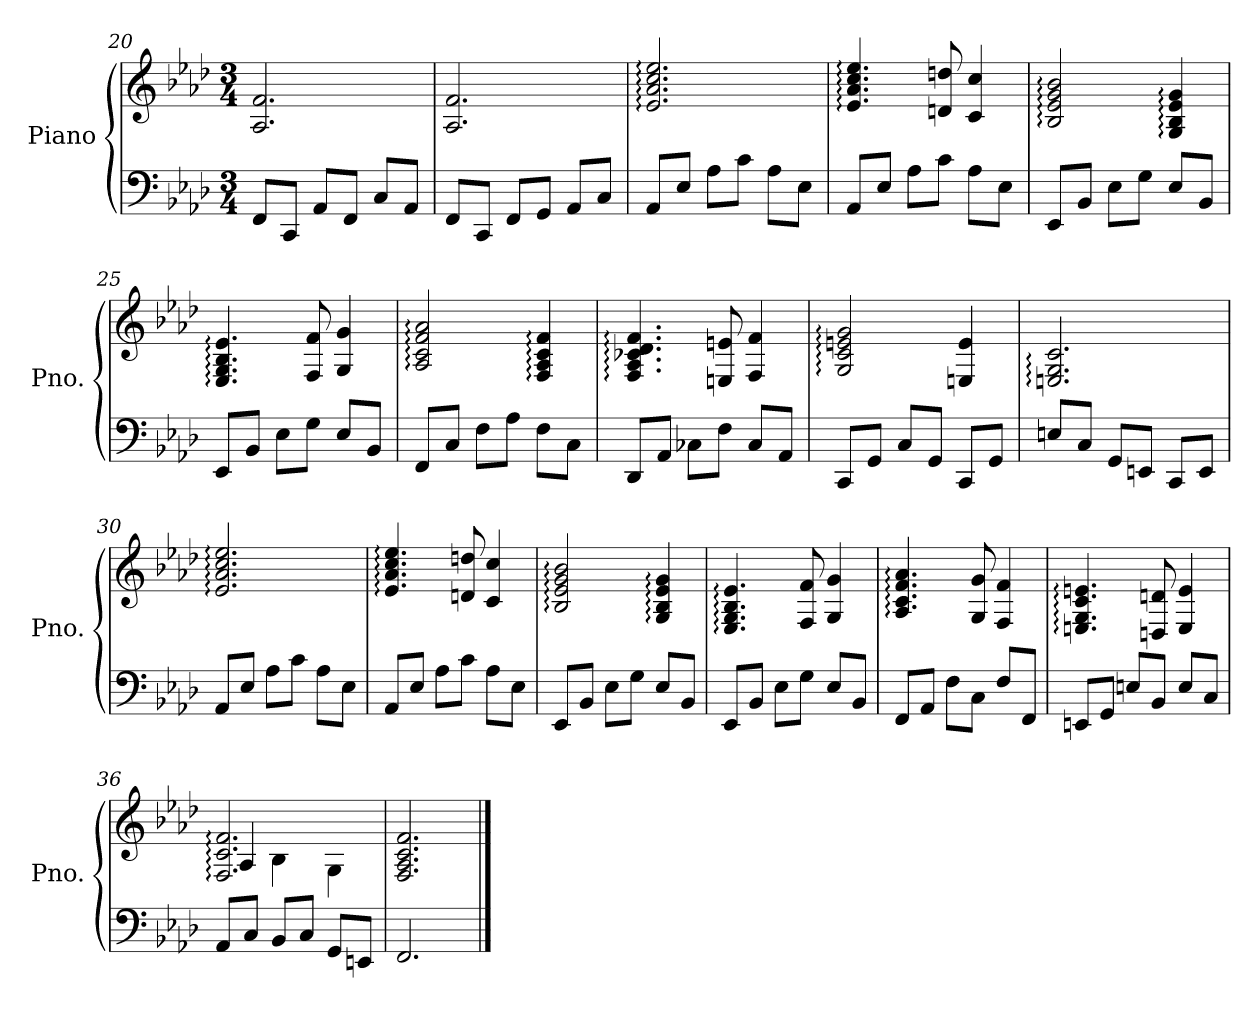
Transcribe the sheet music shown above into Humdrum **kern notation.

**kern	**kern
*part1	*part1
*staff2	*staff1
*I"Piano	*
*I'Pno.	*
*clefF4	*clefG2
*k[b-e-a-d-]	*k[b-e-a-d-]
*M3/4	*M3/4
=20	=20
8FF/L	2.A-/ 2.f/
8CC/J	.
8AA-/L	.
8FF/J	.
8C/L	.
8AA-/J	.
=21	=21
8FF/L	2.A-/ 2.f/
8CC/J	.
8FF/L	.
8GG/J	.
8AA-/L	.
8C/J	.
=22	=22
8AA-/L	2.e-/: 2.a-/: 2.cc/: 2.ee-/:
8E-/J	.
8A-\L	.
8c\J	.
8A-\L	.
8E-\J	.
=23	=23
8AA-/L	4.e-/: 4.a-/: 4.cc/: 4.ee-/:
8E-/J	.
8A-\L	.
8c\J	8dn/ 8ddn/
8A-\L	4c/ 4cc/
8E-\J	.
=24	=24
8EE-/L	2B-/: 2e-/: 2g/: 2b-/:
8BB-/J	.
8E-\L	.
8G\J	.
8E-/L	4G/: 4B-/: 4e-/: 4g/:
8BB-/J	.
=25	=25
8EE-/L	4.E-/: 4.G/: 4.B-/: 4.e-/:
8BB-/J	.
8E-\L	.
8G\J	8F/ 8f/
8E-/L	4G/ 4g/
8BB-/J	.
=26	=26
8FF/L	2A-/: 2c/: 2f/: 2a-/:
8C/J	.
8F\L	.
8A-\J	.
8F\L	4F/: 4A-/: 4c/: 4f/:
8C\J	.
=27	=27
8DD-/L	4.F/: 4.A-/: 4.c-X/: 4.d-/: 4.f/:
8AA-/J	.
8C-X\L	.
8F\J	8En/ 8en/
8C-/L	4F/ 4f/
8AA-/J	.
=28	=28
8CC/L	2G/: 2c/: 2en/: 2g/:
8GG/J	.
8C/L	.
8GG/J	.
8CC/L	4En/ 4e/
8GG/J	.
=29	=29
8En/L	2.En/: 2.G/: 2.c/:
8C/J	.
8GG/L	.
8EEn/J	.
8CC/L	.
8EE/J	.
=30	=30
8AA-/L	2.e-/: 2.a-/: 2.cc/: 2.ee-/:
8E-/J	.
8A-\L	.
8c\J	.
8A-\L	.
8E-\J	.
=31	=31
8AA-/L	4.e-/: 4.a-/: 4.cc/: 4.ee-/:
8E-/J	.
8A-\L	.
8c\J	8dn/ 8ddn/
8A-\L	4c/ 4cc/
8E-\J	.
=32	=32
8EE-/L	2B-/: 2e-/: 2g/: 2b-/:
8BB-/J	.
8E-\L	.
8G\J	.
8E-/L	4G/: 4B-/: 4e-/: 4g/:
8BB-/J	.
=33	=33
8EE-/L	4.E-/: 4.G/: 4.B-/: 4.e-/:
8BB-/J	.
8E-\L	.
8G\J	8F/ 8f/
8E-/L	4G/ 4g/
8BB-/J	.
=34	=34
8FF/L	4.A-/: 4.c/: 4.f/: 4.a-/:
8AA-/J	.
8F\L	.
8C\J	8G/ 8g/
8F/L	4F/ 4f/
8FF/J	.
=35	=35
8EEn/L	4.En/: 4.G/: 4.c/: 4.en/:
8GG/J	.
8En/L	.
8BB-/J	8Dn/ 8dn/
8E/L	4E/ 4e/
8C/J	.
=36	=36
*	*^
8AA-/L	2.F/: 2.c/: 2.f/:	4A-/
8C/J	.	.
8BB-/L	.	4B-\
8C/J	.	.
8GG/L	.	4G\
8EEn/J	.	.
*	*v	*v
=37	=37
2.FF/	2.F/ 2.A-/ 2.c/ 2.f/
==	==
*-	*-
